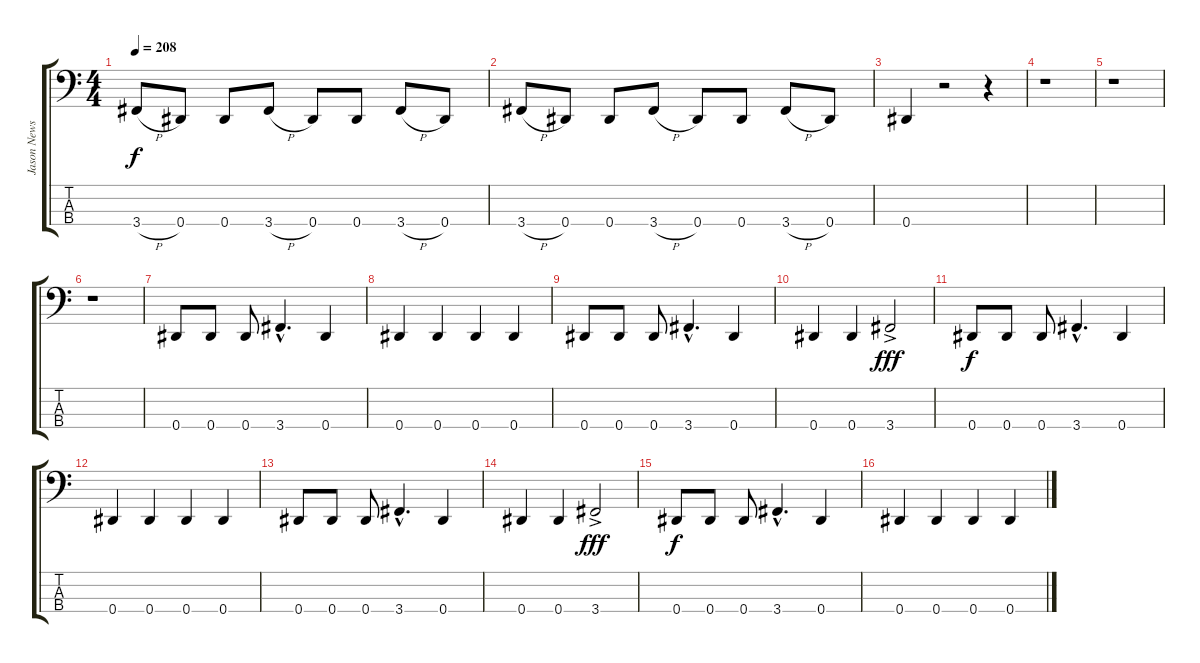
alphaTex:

\track ("Jason Newstead (Bass)" "Jason News") {instrument electricbasspick}
\staff {score tabs}
\tuning (Gb2 Db2 Ab1 Eb1) {hide}
\ts (4 4)
\tempo 208
\clef f4
\ks c
3.4{h}.8{dy f} 0.4.8 0.4.8 3.4{h}.8 0.4.8 0.4.8 3.4{h}.8 0.4.8 |
3.4{h}.8 0.4.8 0.4.8 3.4{h}.8 0.4.8 0.4.8 3.4{h}.8 0.4.8 |
0.4.4 r.2 r.4 |
r.1 |
r.1 |
r.1 |
0.4.8 0.4.8 0.4.8 3.4{hac}.4{d} 0.4.4 |
0.4.4 0.4.4 0.4.4 0.4.4 |
0.4.8 0.4.8 0.4.8 3.4{hac}.4{d} 0.4.4 |
0.4.4 0.4.4 3.4{ac}.2{dy fff} |
0.4.8{dy f} 0.4.8 0.4.8 3.4{hac}.4{d} 0.4.4 |
0.4.4 0.4.4 0.4.4 0.4.4 |
0.4.8 0.4.8 0.4.8 3.4{hac}.4{d} 0.4.4 |
0.4.4 0.4.4 3.4{ac}.2{dy fff} |
0.4.8{dy f} 0.4.8 0.4.8 3.4{hac}.4{d} 0.4.4 |
0.4.4 0.4.4 0.4.4 0.4.4
